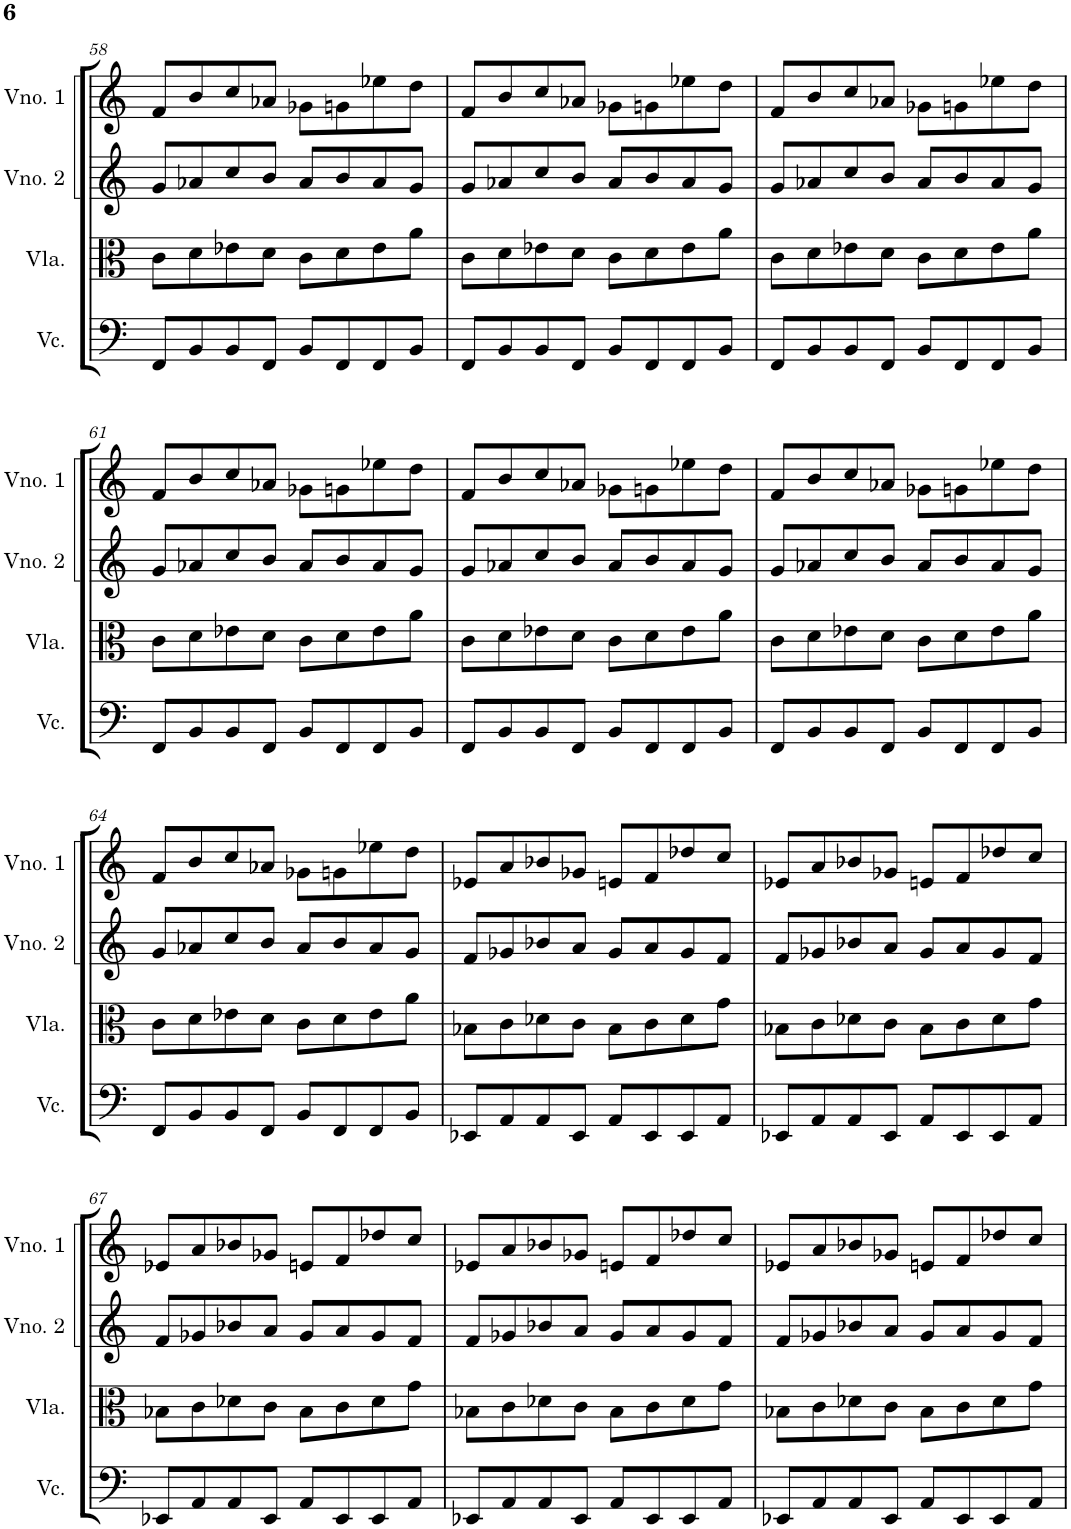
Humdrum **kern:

**kern	**kern	**kern	**kern
*part4	*part3	*part2	*part1
*staff4	*staff3	*staff2	*staff1
*I"Violoncelo	*I"Viola	*I"Violino 2	*I"Violino 1
*I'Vc.	*I'Vla.	*I'Vno. 2	*I'Vno. 1
!!LO:PB:g=z
*clefF4	*clefC3	*clefG2	*clefG2
*k[]	*k[]	*k[]	*k[]
*M4/4	*M4/4	*M4/4	*M4/4
=58	=58	=58	=58
8FF/L	8c\L	8g/L	8f/L
8BB/	8d\	8a-X/	8b/
8BB/	8e-X\	8cc/	8cc/
8FF/J	8d\J	8b/J	8a-X/J
8BB/L	8c\L	8a-/L	8g-X\L
8FF/	8d\	8b/	8gn\
8FF/	8e-\	8a-/	8ee-X\
8BB/J	8a\J	8g/J	8dd\J
=59	=59	=59	=59
8FF/L	8c\L	8g/L	8f/L
8BB/	8d\	8a-X/	8b/
8BB/	8e-X\	8cc/	8cc/
8FF/J	8d\J	8b/J	8a-X/J
8BB/L	8c\L	8a-/L	8g-X\L
8FF/	8d\	8b/	8gn\
8FF/	8e-\	8a-/	8ee-X\
8BB/J	8a\J	8g/J	8dd\J
=60	=60	=60	=60
8FF/L	8c\L	8g/L	8f/L
8BB/	8d\	8a-X/	8b/
8BB/	8e-X\	8cc/	8cc/
8FF/J	8d\J	8b/J	8a-X/J
8BB/L	8c\L	8a-/L	8g-X\L
8FF/	8d\	8b/	8gn\
8FF/	8e-\	8a-/	8ee-X\
8BB/J	8a\J	8g/J	8dd\J
!!LO:LB:g=z
=61	=61	=61	=61
8FF/L	8c\L	8g/L	8f/L
8BB/	8d\	8a-X/	8b/
8BB/	8e-X\	8cc/	8cc/
8FF/J	8d\J	8b/J	8a-X/J
8BB/L	8c\L	8a-/L	8g-X\L
8FF/	8d\	8b/	8gn\
8FF/	8e-\	8a-/	8ee-X\
8BB/J	8a\J	8g/J	8dd\J
=62	=62	=62	=62
8FF/L	8c\L	8g/L	8f/L
8BB/	8d\	8a-X/	8b/
8BB/	8e-X\	8cc/	8cc/
8FF/J	8d\J	8b/J	8a-X/J
8BB/L	8c\L	8a-/L	8g-X\L
8FF/	8d\	8b/	8gn\
8FF/	8e-\	8a-/	8ee-X\
8BB/J	8a\J	8g/J	8dd\J
=63	=63	=63	=63
8FF/L	8c\L	8g/L	8f/L
8BB/	8d\	8a-X/	8b/
8BB/	8e-X\	8cc/	8cc/
8FF/J	8d\J	8b/J	8a-X/J
8BB/L	8c\L	8a-/L	8g-X\L
8FF/	8d\	8b/	8gn\
8FF/	8e-\	8a-/	8ee-X\
8BB/J	8a\J	8g/J	8dd\J
!!LO:LB:g=z
=64	=64	=64	=64
8FF/L	8c\L	8g/L	8f/L
8BB/	8d\	8a-X/	8b/
8BB/	8e-X\	8cc/	8cc/
8FF/J	8d\J	8b/J	8a-X/J
8BB/L	8c\L	8a-/L	8g-X\L
8FF/	8d\	8b/	8gn\
8FF/	8e-\	8a-/	8ee-X\
8BB/J	8a\J	8g/J	8dd\J
=65	=65	=65	=65
8EE-X/L	8B-X\L	8f/L	8e-X/L
8AA/	8c\	8g-X/	8a/
8AA/	8d-X\	8b-X/	8b-X/
8EE-/J	8c\J	8a/J	8g-X/J
8AA/L	8B-\L	8g-/L	8en/L
8EE-/	8c\	8a/	8f/
8EE-/	8d-\	8g-/	8dd-X/
8AA/J	8g\J	8f/J	8cc/J
=66	=66	=66	=66
8EE-X/L	8B-X\L	8f/L	8e-X/L
8AA/	8c\	8g-X/	8a/
8AA/	8d-X\	8b-X/	8b-X/
8EE-/J	8c\J	8a/J	8g-X/J
8AA/L	8B-\L	8g-/L	8en/L
8EE-/	8c\	8a/	8f/
8EE-/	8d-\	8g-/	8dd-X/
8AA/J	8g\J	8f/J	8cc/J
!!LO:LB:g=z
=67	=67	=67	=67
8EE-X/L	8B-X\L	8f/L	8e-X/L
8AA/	8c\	8g-X/	8a/
8AA/	8d-X\	8b-X/	8b-X/
8EE-/J	8c\J	8a/J	8g-X/J
8AA/L	8B-\L	8g-/L	8en/L
8EE-/	8c\	8a/	8f/
8EE-/	8d-\	8g-/	8dd-X/
8AA/J	8g\J	8f/J	8cc/J
=68	=68	=68	=68
8EE-X/L	8B-X\L	8f/L	8e-X/L
8AA/	8c\	8g-X/	8a/
8AA/	8d-X\	8b-X/	8b-X/
8EE-/J	8c\J	8a/J	8g-X/J
8AA/L	8B-\L	8g-/L	8en/L
8EE-/	8c\	8a/	8f/
8EE-/	8d-\	8g-/	8dd-X/
8AA/J	8g\J	8f/J	8cc/J
=69	=69	=69	=69
8EE-X/L	8B-X\L	8f/L	8e-X/L
8AA/	8c\	8g-X/	8a/
8AA/	8d-X\	8b-X/	8b-X/
8EE-/J	8c\J	8a/J	8g-X/J
8AA/L	8B-\L	8g-/L	8en/L
8EE-/	8c\	8a/	8f/
8EE-/	8d-\	8g-/	8dd-X/
8AA/J	8g\J	8f/J	8cc/J
=	=	=	=
*-	*-	*-	*-
